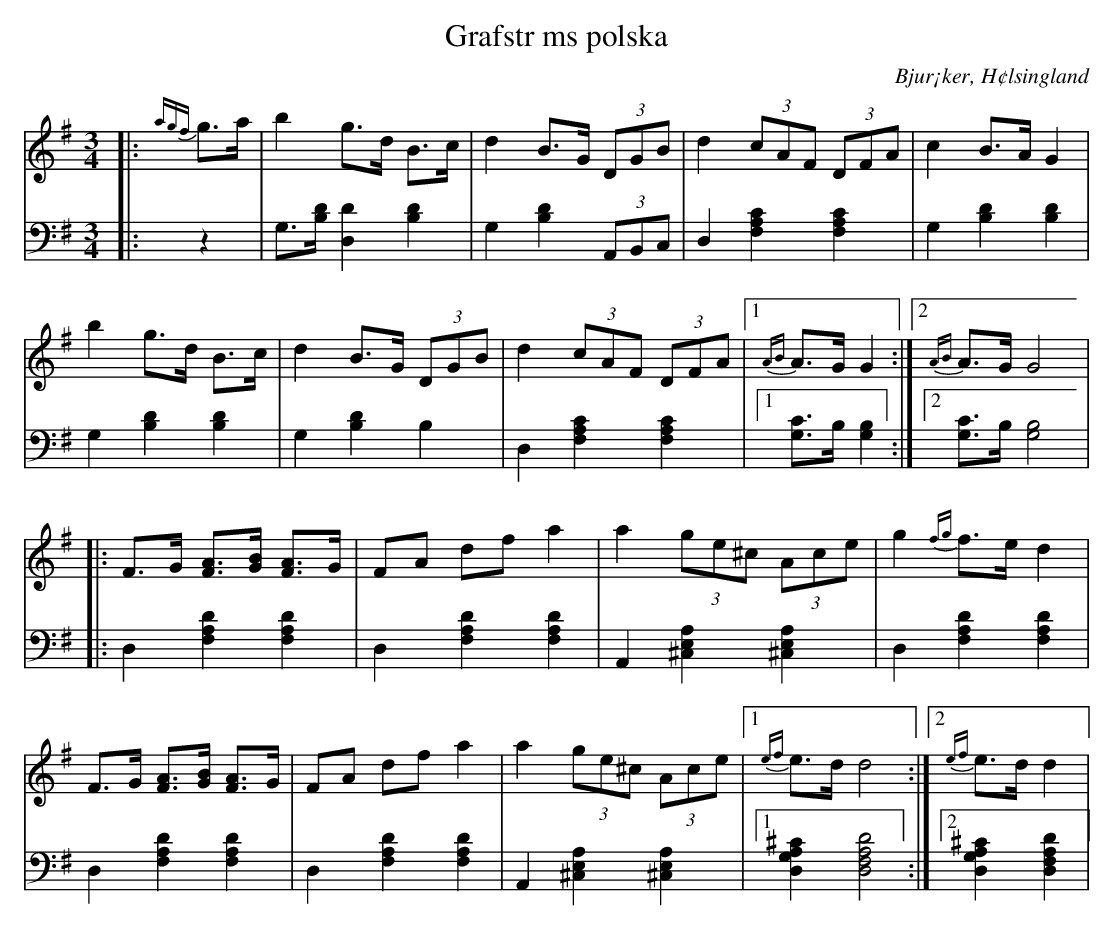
X:1
T: Grafstr ms polska
O: Bjur¡ker, H¢lsingland
M: 3/4
L: 1/8
K: G
V:1
V:2
V: 1
|:{agf}g>a|b2 g>d B>c|d2 B>G (3DGB|d2 (3cAF (3DFA|c2 B>A G2|
b2 g>d B>c|d2 B>G (3DGB|d2 (3cAF (3DFA|1 {AB}A>G G2:|2 {AB}A>G G4|
|:F>G [FA]>[GB] [FA]>G |FA df a2 |a2 (3ge^c (3Ace |g2 {fg}f>e d2 |
F>G [FA]>[GB] [FA]>G |FA df a2 |a2 (3ge^c (3Ace |1 {ef}e>d d4:|2 {ef}e>d d2|
V:2 clef=bass
|:z2 | G,>[B,D] [D,2D2] [B,2D2]| G,2 [B,2D2] (3A,,B,,C,|D,2 [F,2A,2C2] [F,2A,2C2]| G,2 [B,2D2] [B,2D2]|
G,2 [B,2D2] [B,2D2]|G,2 [B,2D2] B,2|D,2 [F,2A,2C2] [F,2A,2C2]|1 [G,C]>B, [G,2B,2]:|2 [G,C]>B, [G,4B,4]|
|:D,2 [F,2A,2D2] [F,2A,2D2]|D,2 [F,2A,2D2] [F,2A,2D2]| A,,2 [^C,2E,2A,2] [^C,2E,2A,2]|D,2 [F,2A,2D2] [F,2A,2D2] |
D,2 [F,2A,2D2] [F,2A,2D2] | D,2 [F,2A,2D2] [F,2A,2D2] | A,,2 [^C,2E,2A,2] [^C,2E,2A,2]|1 [D,2G,2A,2^C2] [D,4F,4A,4D4]:|2 [D,2G,2A,2^C2] [D,2F,2A,2D2]|
